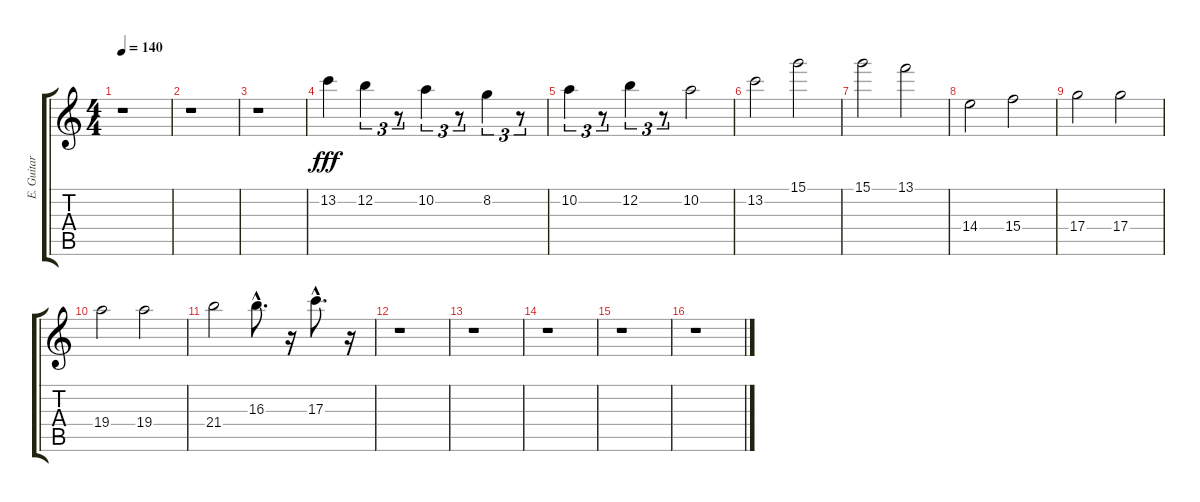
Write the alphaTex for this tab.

\track ("E. Guitar 5" "E. Guitar ") {instrument distortionguitar}
\staff {score tabs}
\tuning (E4 B3 G3 D3 A2 D2) {hide}
\ts (4 4)
\tempo 140
\clef g2
\ks c
r.1{dy f} |
r.1 |
r.1 |
13.2.4{dy fff} 12.2.4{tu (3 2)} r.8{tu (3 2)} 10.2.4{tu (3 2)} r.8{tu (3 2)} 8.2.4{tu (3 2)} r.8{tu (3 2)} |
10.2.4{tu (3 2)} r.8{tu (3 2)} 12.2.4{tu (3 2)} r.8{tu (3 2)} 10.2.2 |
13.2.2 15.1.2 |
15.1.2 13.1.2 |
14.4.2 15.4.2 |
17.4.2 17.4.2 |
19.4.2 19.4.2 |
21.4.2 16.3{hac}.8{d} r.16 17.3{hac}.8{d} r.16 |
r.1 |
r.1 |
r.1 |
r.1 |
r.1
